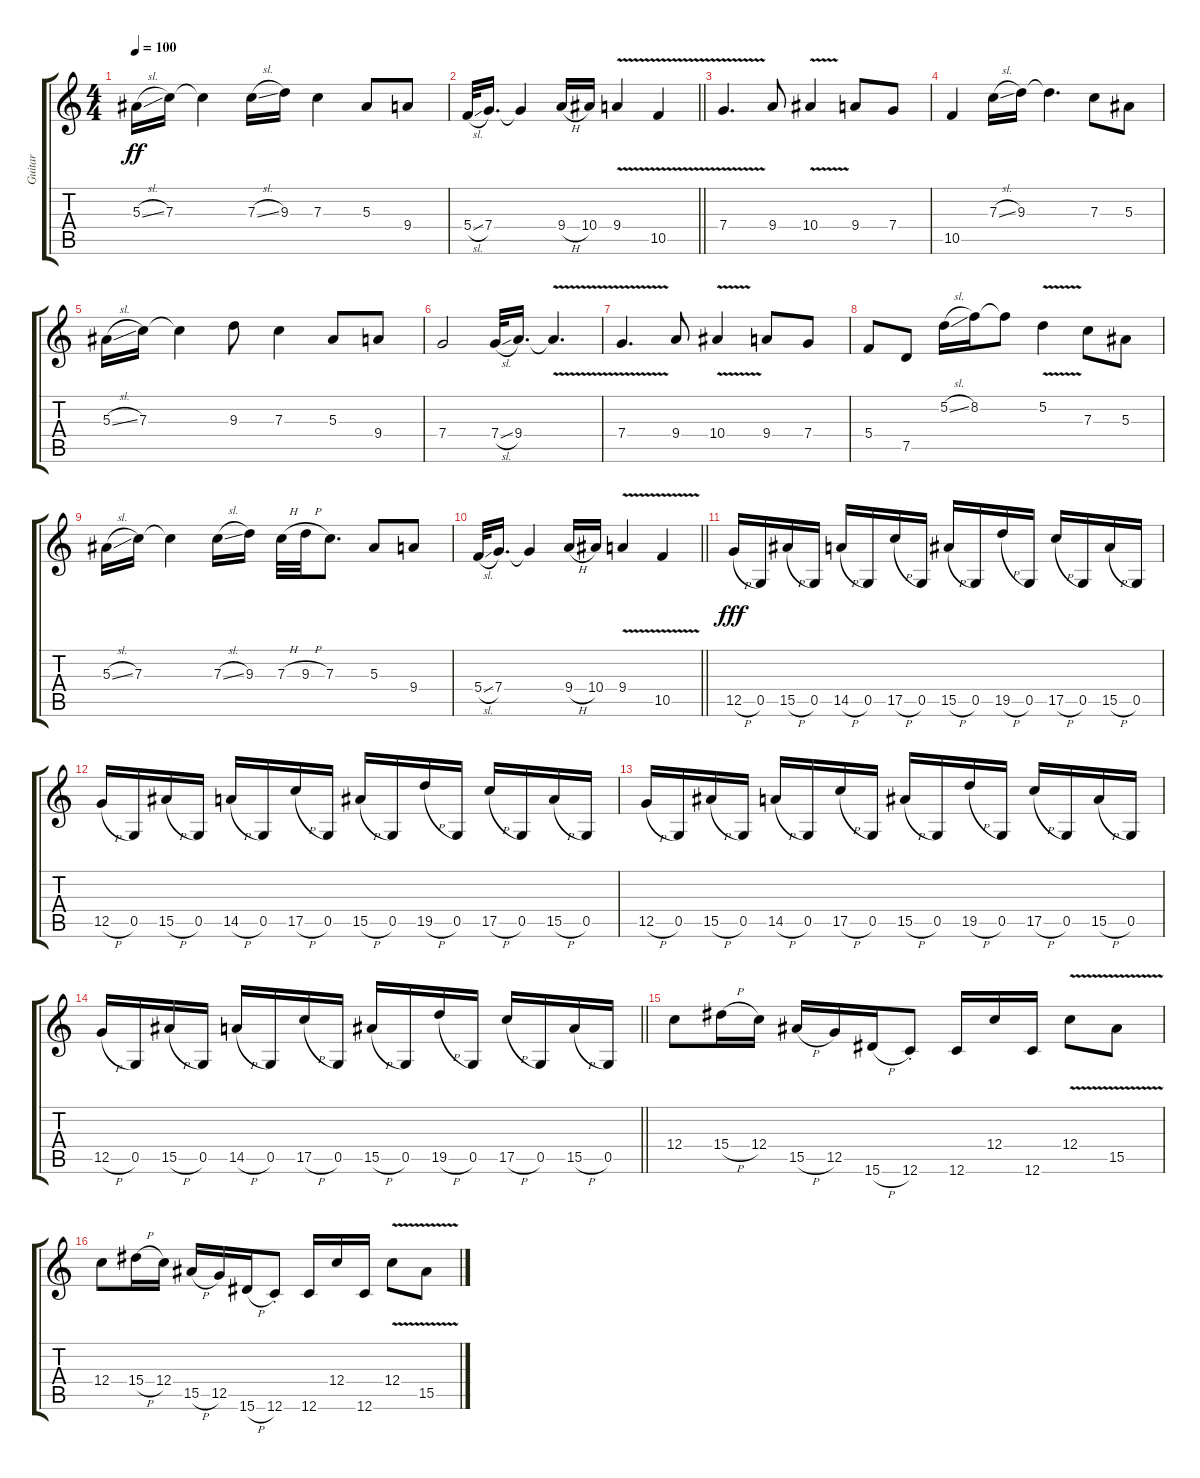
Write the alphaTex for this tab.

\track ("Guitar" "Guitar") {instrument distortionguitar}
\staff {score tabs}
\tuning (D4 A3 F3 C3 G2 C2) {hide}
\ts (4 4)
\tempo 100
\clef g2
\ks c
5.3{sl}.16{dy ff} 7.3.16 7.3{t}.4 7.3{sl}.16 9.3.16 7.3.4 5.3.8 9.4.8 |
\barLineRight lightlight
5.4{sl}.32 7.4.16{d} 7.4{t}.4 9.4{h}.16 10.4.16 9.4{v}.4 10.5{v}.4 |
7.4{v}.4{d} 9.4.8 10.4{v}.4 9.4.8 7.4.8 |
10.5.4 7.3{sl}.16 9.3.16 9.3{t}.4{d} 7.3.8 5.3.8 |
5.3{sl}.16 7.3.16 7.3{t}.4 9.3.8 7.3.4 5.3.8 9.4.8 |
7.4.2 7.4{sl}.32 9.4.16{d} 9.4{v t}.4{d} |
7.4{v}.4{d} 9.4.8 10.4{v}.4 9.4.8 7.4.8 |
5.4.8 7.5.8 5.2{sl}.16 8.2.16 8.2{t}.8 5.2{v}.4 7.3.8 5.3.8 |
5.3{sl}.16 7.3.16 7.3{t}.4 7.3{sl}.16 9.3.16 7.3{h}.32 9.3{h}.32 7.3.8{d} 5.3.8 9.4.8 |
\barLineRight lightlight
5.4{sl}.32 7.4.16{d} 7.4{t}.4 9.4{h}.16 10.4.16 9.4{v}.4 10.5{v}.4 |
12.5{h}.16{dy fff} 0.5.16 15.5{h}.16 0.5.16 14.5{h}.16 0.5.16 17.5{h}.16 0.5.16 15.5{h}.16 0.5.16 19.5{h}.16 0.5.16 17.5{h}.16 0.5.16 15.5{h}.16 0.5.16 |
12.5{h}.16 0.5.16 15.5{h}.16 0.5.16 14.5{h}.16 0.5.16 17.5{h}.16 0.5.16 15.5{h}.16 0.5.16 19.5{h}.16 0.5.16 17.5{h}.16 0.5.16 15.5{h}.16 0.5.16 |
12.5{h}.16 0.5.16 15.5{h}.16 0.5.16 14.5{h}.16 0.5.16 17.5{h}.16 0.5.16 15.5{h}.16 0.5.16 19.5{h}.16 0.5.16 17.5{h}.16 0.5.16 15.5{h}.16 0.5.16 |
\barLineRight lightlight
12.5{h}.16 0.5.16 15.5{h}.16 0.5.16 14.5{h}.16 0.5.16 17.5{h}.16 0.5.16 15.5{h}.16 0.5.16 19.5{h}.16 0.5.16 17.5{h}.16 0.5.16 15.5{h}.16 0.5.16 |
12.4.8{volume 16} 15.4{h}.16 12.4.16 15.5{h}.16 12.5.16 15.6{h}.16 12.6{st}.8 12.6.16 12.4.16 12.6.16 12.4{v}.8 15.5{v}.8 |
12.4.8 15.4{h}.16 12.4.16 15.5{h}.16 12.5.16 15.6{h}.16 12.6{st}.8 12.6.16 12.4.16 12.6.16 12.4{v}.8 15.5{v}.8
